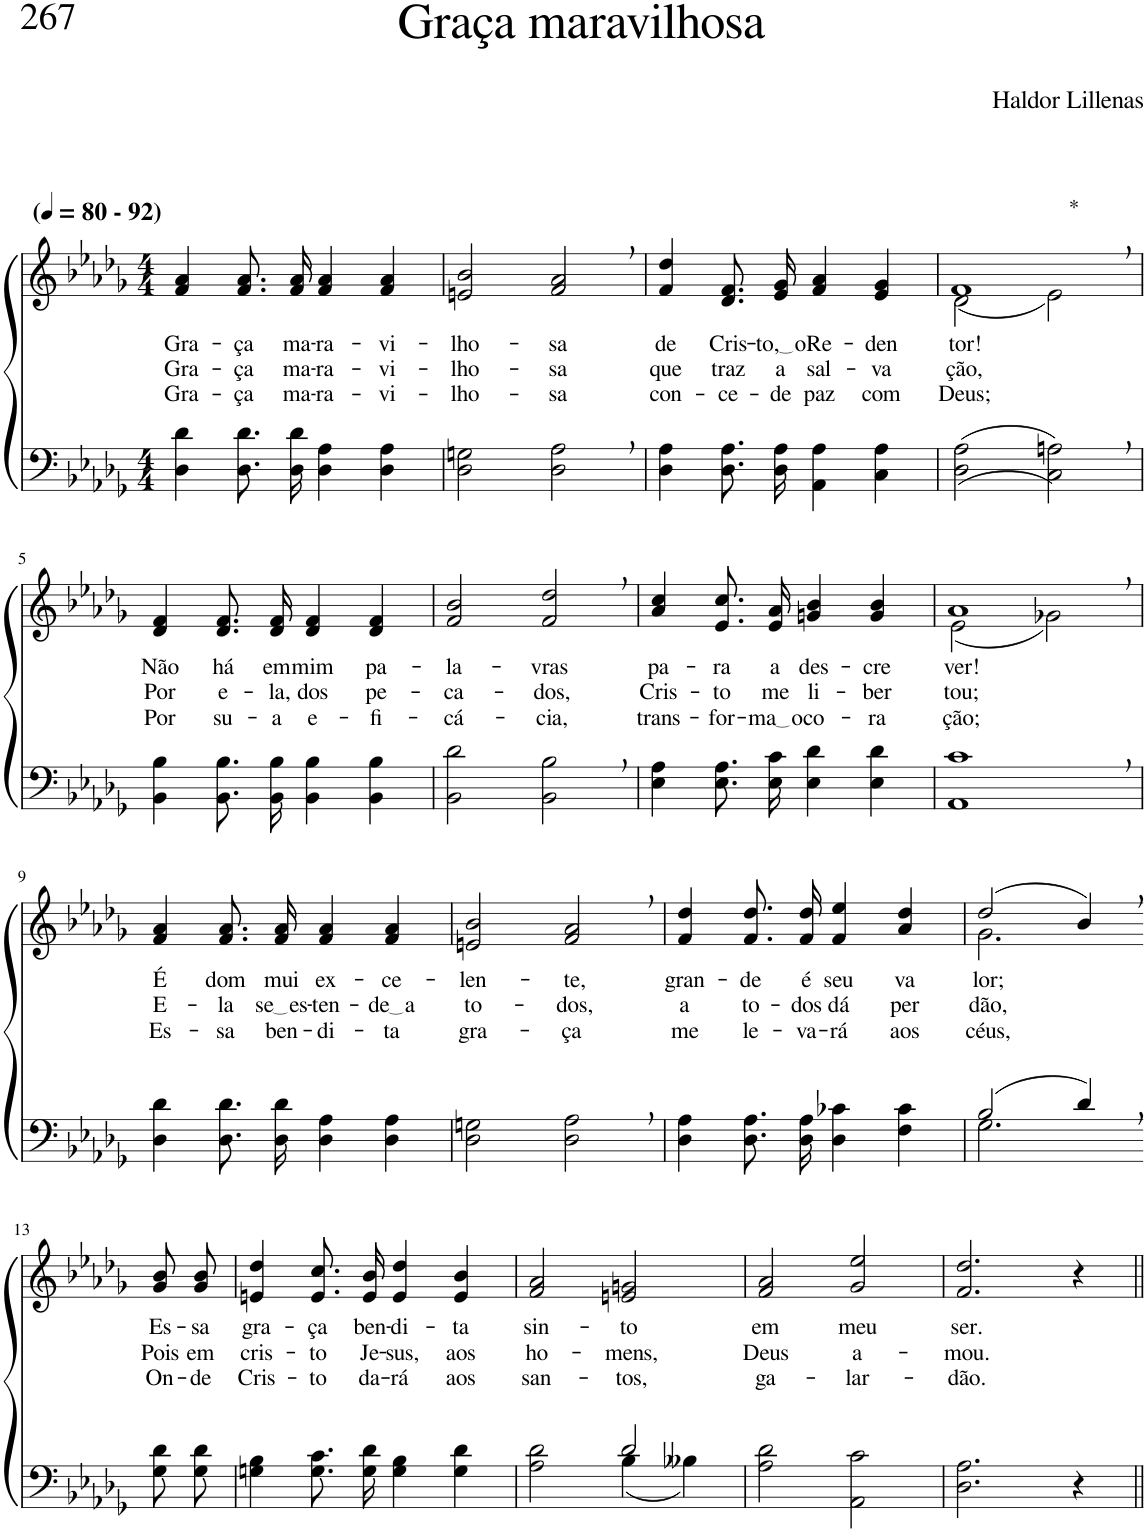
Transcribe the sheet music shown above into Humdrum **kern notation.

**kern	**kern	**text	**text	**text
*part2	*part1	*part1	*part1	*part1
*staff2	*staff1	*staff1	*staff1	*staff1
*I"Parte III e IV	*I"Parte I e II	*	*	*
*clefF4	*clefG2	*	*	*
*Trd2c3	*Trd2c3	*	*	*
*k[b-e-a-d-g-]	*k[b-e-a-d-g-]	*	*	*
*M4/4	*M4/4	*	*	*
*MM80	*MM80	*	*	*
=1	=1	=1	=1	=1
!	!LO:TX:a:B:t=(	!	!	!
!	!LO:TX:a:B:t=- 92)	!	!	!
!	!	!LO:LY:b	!LO:LY:b	!LO:LY:b
4D-\ 4d-\	4f/ 4a-/	Gra-	Gra-	Gra-
!	!	!LO:LY:b	!LO:LY:b	!LO:LY:b
8.D-\ 8.d-\L	8.f/ 8.a-/L	-ça	-ça	-ça
!	!	!LO:LY:b	!LO:LY:b	!LO:LY:b
16D-\ 16d-\Jk	16f/ 16a-/Jk	ma-	ma-	ma-
!	!	!LO:LY:b	!LO:LY:b	!LO:LY:b
4D-\ 4A-\	4f/ 4a-/	-ra-	-ra-	-ra-
!	!	!LO:LY:b	!LO:LY:b	!LO:LY:b
4D-\ 4A-\	4f/ 4a-/	-vi-	-vi-	-vi-
=2	=2	=2	=2	=2
!	!	!LO:LY:b	!LO:LY:b	!LO:LY:b
2D-\ 2Gn\	2en/ 2b-/	-lho-	-lho-	-lho-
!	!	!LO:LY:b	!LO:LY:b	!LO:LY:b
2D-\, 2A-\,	2f/, 2a-/,	-sa	-sa	-sa
=3	=3	=3	=3	=3
!	!	!LO:LY:b	!LO:LY:b	!LO:LY:b
4D-\ 4A-\	4f/ 4dd-/	de	que	con-
!	!	!LO:LY:b	!LO:LY:b	!LO:LY:b
8.D-\ 8.A-\L	8.d-/ 8.f/L	Cris-	traz	-ce-
!	!	!LO:LY:b	!LO:LY:b	!LO:LY:b
16D-\ 16A-\Jk	16e-/ 16g-/Jk	to, o	a	-de
!	!	!LO:LY:b	!LO:LY:b	!LO:LY:b
4AA-\ 4A-\	4f/ 4a-/	Re-	sal-	paz
!	!	!LO:LY:b	!LO:LY:b	!LO:LY:b
4C\ 4A-\	4e-/ 4g-/	-den-	-va-	com
=4	=4	=4	=4	=4
*	*^	*	*	*
!	!LO:TX:a:t=*	!	!	!	!
!	!	!	!LO:LY:b	!LO:LY:b	!LO:LY:b
((2D-\ 2A-\	1f,	(2d-\	tor!	-ção,	Deus;
2C\, 2An\,))	.	2e-\)	.	.	.
!!LO:LB:g=z
=5	=5	=5	=5	=5	=5
!	!	!	!LO:LY:b	!LO:LY:b	!LO:LY:b
*	*v	*v	*	*	*
4BB-\ 4B-\	4d-/ 4f/	Não	Por	Por
!	!	!LO:LY:b	!LO:LY:b	!LO:LY:b
8.BB-\ 8.B-\L	8.d-/ 8.f/L	há	e-	su-
!	!	!LO:LY:b	!LO:LY:b	!LO:LY:b
16BB-\ 16B-\Jk	16d-/ 16f/Jk	em	-la,	-a
!	!	!LO:LY:b	!LO:LY:b	!LO:LY:b
4BB-\ 4B-\	4d-/ 4f/	mim	dos	e-
!	!	!LO:LY:b	!LO:LY:b	!LO:LY:b
4BB-\ 4B-\	4d-/ 4f/	pa-	pe-	-fi-
=6	=6	=6	=6	=6
!	!	!LO:LY:b	!LO:LY:b	!LO:LY:b
2BB-\ 2d-\	2f/ 2b-/	-la-	-ca-	-cá-
!	!	!LO:LY:b	!LO:LY:b	!LO:LY:b
2BB-\, 2B-\,	2f/, 2dd-/,	-vras	-dos,	-cia,
=7	=7	=7	=7	=7
!	!	!LO:LY:b	!LO:LY:b	!LO:LY:b
4E-\ 4A-\	4a-/ 4cc/	pa-	Cris-	trans-
!	!	!LO:LY:b	!LO:LY:b	!LO:LY:b
8.E-\ 8.A-\L	8.e-/ 8.cc/L	-ra	-to	-for-
!	!	!LO:LY:b	!LO:LY:b	!LO:LY:b
16E-\ 16c\Jk	16e-/ 16a-/Jk	a	me	ma o
!	!	!LO:LY:b	!LO:LY:b	!LO:LY:b
4E-\ 4d-\	4gn/ 4b-/	des-	li-	co-
!	!	!LO:LY:b	!LO:LY:b	!LO:LY:b
4E-\ 4d-\	4g/ 4b-/	-cre-	-ber-	-ra-
=8	=8	=8	=8	=8
*	*^	*	*	*
!	!	!	!LO:LY:b	!LO:LY:b	!LO:LY:b
1AA-, 1c,	1a-,	(2e-\	-ver!	-tou;	-ção;
.	.	2g-X\)	.	.	.
!!LO:LB:g=z
=9	=9	=9	=9	=9	=9
!	!	!	!LO:LY:b	!LO:LY:b	!LO:LY:b
*	*v	*v	*	*	*
4D-\ 4d-\	4f/ 4a-/	É	E-	Es-
!	!	!LO:LY:b	!LO:LY:b	!LO:LY:b
8.D-\ 8.d-\L	8.f/ 8.a-/L	dom	-la	-sa
!	!	!LO:LY:b	!LO:LY:b	!LO:LY:b
16D-\ 16d-\Jk	16f/ 16a-/Jk	mui	se es	ben-
!	!	!LO:LY:b	!LO:LY:b	!LO:LY:b
4D-\ 4A-\	4f/ 4a-/	ex-	-ten-	-di-
!	!	!LO:LY:b	!LO:LY:b	!LO:LY:b
4D-\ 4A-\	4f/ 4a-/	-ce-	de a	-ta
=10	=10	=10	=10	=10
!	!	!LO:LY:b	!LO:LY:b	!LO:LY:b
2D-\ 2Gn\	2en/ 2b-/	-len-	to-	gra-
!	!	!LO:LY:b	!LO:LY:b	!LO:LY:b
2D-\, 2A-\,	2f/, 2a-/,	-te,	-dos,	-ça
=11	=11	=11	=11	=11
!	!	!LO:LY:b	!LO:LY:b	!LO:LY:b
4D-\ 4A-\	4f/ 4dd-/	gran-	a	me
!	!	!LO:LY:b	!LO:LY:b	!LO:LY:b
8.D-\ 8.A-\L	8.f/ 8.dd-/L	-de	to-	le-
!	!	!LO:LY:b	!LO:LY:b	!LO:LY:b
16D-\ 16A-\Jk	16f/ 16dd-/Jk	é	-dos	-va-
!	!	!LO:LY:b	!LO:LY:b	!LO:LY:b
4D-\ 4c-X\	4f/ 4ee-/	seu	dá	-rá
!	!	!LO:LY:b	!LO:LY:b	!LO:LY:b
4F\ 4c-\	4a-/ 4dd-/	va-	per-	aos
=12	=12	=12	=12	=12
*^	*^	*	*	*
!	!	!	!	!LO:LY:b	!LO:LY:b	!LO:LY:b
(2B-/	2.G-\	(2dd-/	2.g-\	lor;	dão,	céus,
4d-,/)	.	4b-,/)	.	.	.	.
*v	*v	*	*	*	*	*
*	*v	*v	*	*	*
!!LO:LB:g=z
=13-	=13-	=13-	=13-	=13-
!	!	!LO:LY:b	!LO:LY:b	!LO:LY:b
8G-\ 8d-\L	8g-/ 8b-/L	Es-	Pois	On-
!	!	!LO:LY:b	!LO:LY:b	!LO:LY:b
8G-\ 8d-\J	8g-/ 8b-/J	-sa	em	-de
=14	=14	=14	=14	=14
!	!	!LO:LY:b	!LO:LY:b	!LO:LY:b
4Gn\ 4B-\	4en/ 4dd-/	gra-	cris-	Cris-
!	!	!LO:LY:b	!LO:LY:b	!LO:LY:b
8.G\ 8.c\L	8.e/ 8.cc/L	-ça	-to	-to
!	!	!LO:LY:b	!LO:LY:b	!LO:LY:b
16G\ 16d-\Jk	16e/ 16b-/Jk	ben-	Je-	da-
!	!	!LO:LY:b	!LO:LY:b	!LO:LY:b
4G\ 4B-\	4e/ 4dd-/	-di-	-sus,	-rá
!	!	!LO:LY:b	!LO:LY:b	!LO:LY:b
4G\ 4d-\	4e/ 4b-/	-ta	aos	aos
=15	=15	=15	=15	=15
*^	*	*	*	*
!	!	!	!LO:LY:b	!LO:LY:b	!LO:LY:b
2ryy	2A-\ 2d-\	2f/ 2a-/	sin-	ho-	san-
!	!	!	!LO:LY:b	!LO:LY:b	!LO:LY:b
2d-/	(4B-\	2en/ 2gn/	-to	-mens,	-tos,
.	4B--X\)	.	.	.	.
=16	=16	=16	=16	=16	=16
!	!	!	!LO:LY:b	!LO:LY:b	!LO:LY:b
*v	*v	*	*	*	*
2A-\ 2d-\	2f/ 2a-/	em	Deus	ga-
!	!	!LO:LY:b	!LO:LY:b	!LO:LY:b
2AA-\ 2c\	2g-/ 2ee-/	meu	a-	-lar-
=17	=17	=17	=17	=17
!	!	!LO:LY:b	!LO:LY:b	!LO:LY:b
2.D-\ 2.A-\	2.f/ 2.dd-/	ser.	-mou.	-dão.
4r	4r	.	.	.
=||	=||	=||	=||	=||
*-	*-	*-	*-	*-
